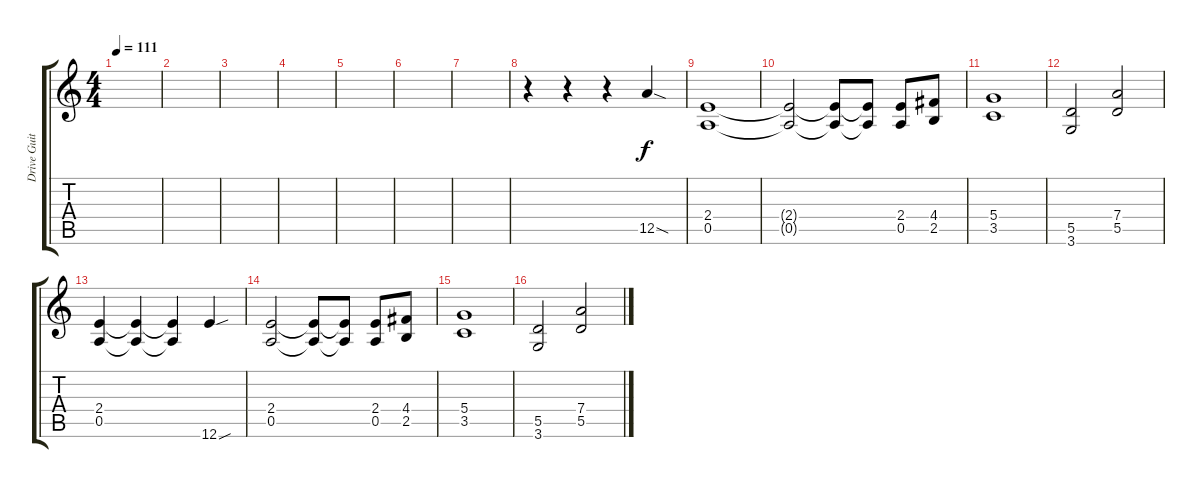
\track ("Drive Guitar" "Drive Guit") {instrument distortionguitar}
\staff {score tabs}
\tuning (E4 B3 G3 D3 A2 E2) {hide}
\ts (4 4)
\tempo 111
\clef g2
\ks c
|
|
|
|
|
|
|
r.4 r.4 r.4 12.5{sod}.4 |
(2.4 0.5).1 |
(2.4{t} 0.5{t}).2 (2.4{t} 0.5{t}).8 (2.4{t} 0.5{t}).8 (2.4 0.5).8 (4.4 2.5).8 |
(5.4 3.5).1 |
(5.5 3.6).2 (7.4 5.5).2 |
(2.4 0.5).4 (2.4{t} 0.5{t}).4 (2.4{t} 0.5{t}).4 12.6{sou}.4 |
(2.4 0.5).2 (2.4{t} 0.5{t}).8 (2.4{t} 0.5{t}).8 (2.4 0.5).8 (4.4 2.5).8 |
(5.4 3.5).1 |
(5.5 3.6).2 (7.4 5.5).2
